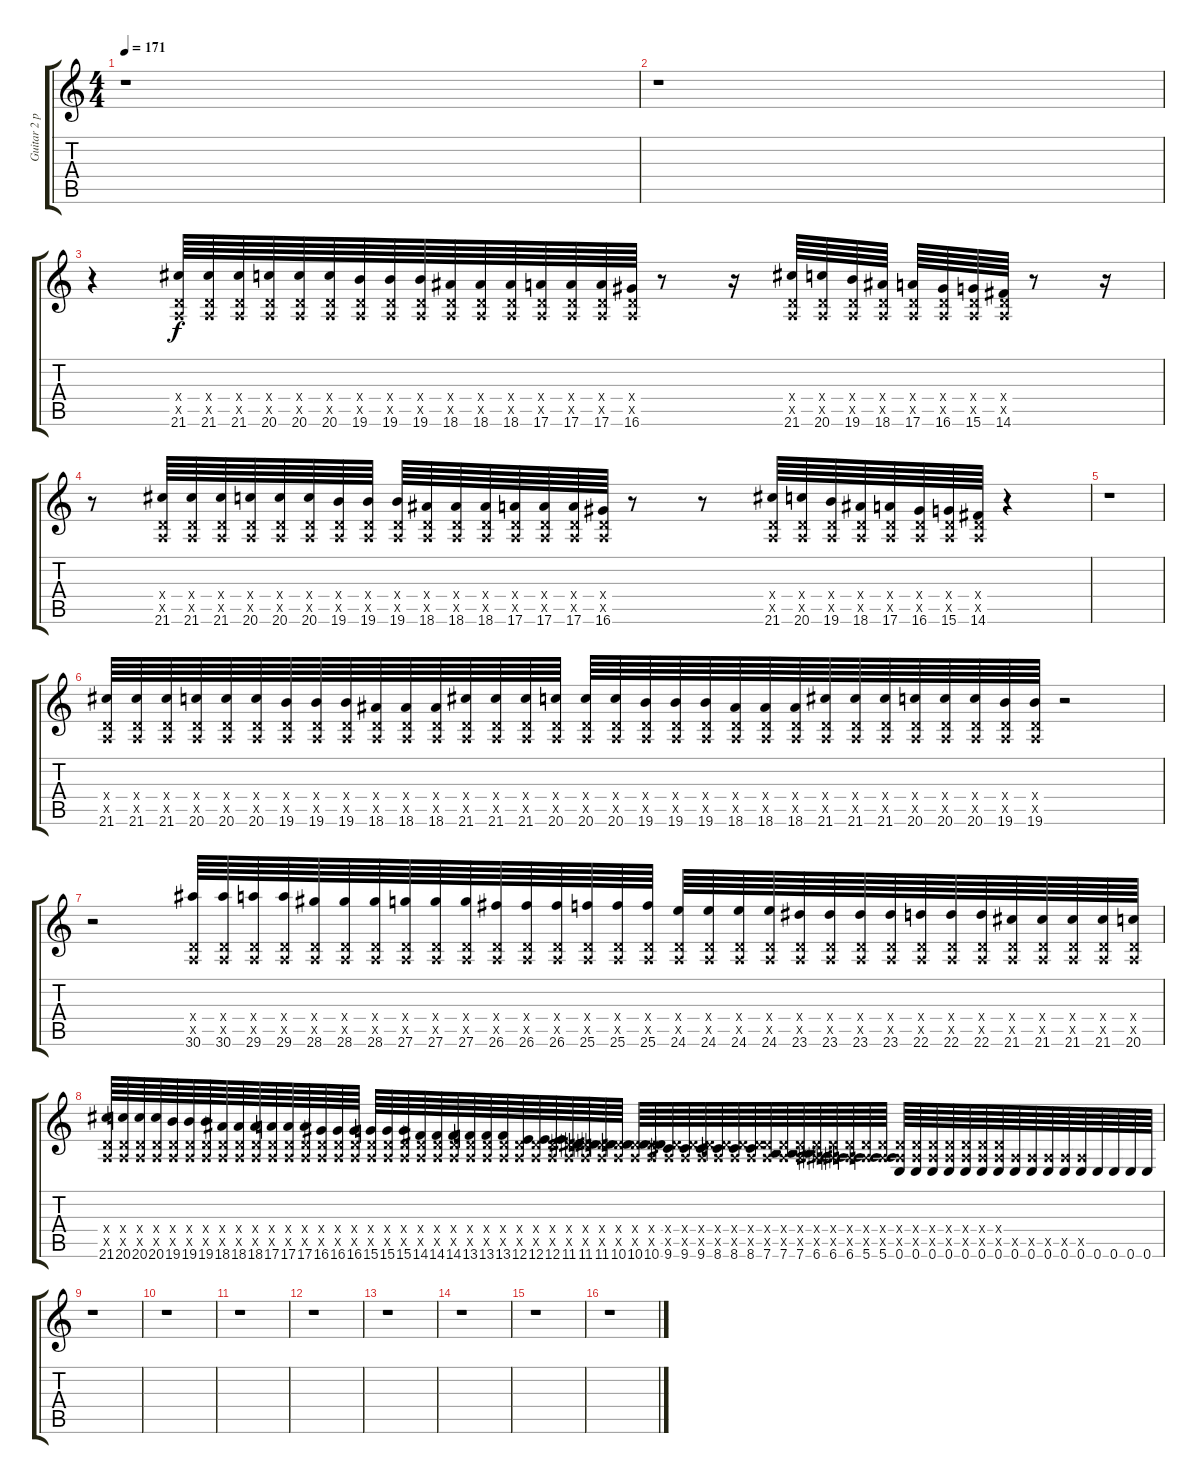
\track ("Guitar 2 pick scrapes" "Guitar 2 p") {instrument guitarharmonics}
\staff {score tabs}
\tuning (E4 B3 G3 D3 A2 E2) {hide}
\ts (4 4)
\tempo 171
\clef g2
\ks c
r.1{dy f instrument guitarharmonics} |
r.1 |
r.4 (0.4{x} 0.5{x} 21.6).64 (0.4{x} 0.5{x} 21.6).64 (0.4{x} 0.5{x} 21.6).64 (0.4{x} 0.5{x} 20.6).64 (0.4{x} 0.5{x} 20.6).64 (0.4{x} 0.5{x} 20.6).64 (0.4{x} 0.5{x} 19.6).64 (0.4{x} 0.5{x} 19.6).64 (0.4{x} 0.5{x} 19.6).64 (0.4{x} 0.5{x} 18.6).64 (0.4{x} 0.5{x} 18.6).64 (0.4{x} 0.5{x} 18.6).64 (0.4{x} 0.5{x} 17.6).64 (0.4{x} 0.5{x} 17.6).64 (0.4{x} 0.5{x} 17.6).64 (0.4{x} 0.5{x} 16.6).64 r.8 r.16 (0.4{x} 0.5{x} 21.6).64 (0.4{x} 0.5{x} 20.6).64 (0.4{x} 0.5{x} 19.6).64 (0.4{x} 0.5{x} 18.6).64 (0.4{x} 0.5{x} 17.6).64 (0.4{x} 0.5{x} 16.6).64 (0.4{x} 0.5{x} 15.6).64 (0.4{x} 0.5{x} 14.6).64 r.8 r.16 |
r.8 (0.4{x} 0.5{x} 21.6).64 (0.4{x} 0.5{x} 21.6).64 (0.4{x} 0.5{x} 21.6).64 (0.4{x} 0.5{x} 20.6).64 (0.4{x} 0.5{x} 20.6).64 (0.4{x} 0.5{x} 20.6).64 (0.4{x} 0.5{x} 19.6).64 (0.4{x} 0.5{x} 19.6).64 (0.4{x} 0.5{x} 19.6).64 (0.4{x} 0.5{x} 18.6).64 (0.4{x} 0.5{x} 18.6).64 (0.4{x} 0.5{x} 18.6).64 (0.4{x} 0.5{x} 17.6).64 (0.4{x} 0.5{x} 17.6).64 (0.4{x} 0.5{x} 17.6).64 (0.4{x} 0.5{x} 16.6).64 r.8 r.8 (0.4{x} 0.5{x} 21.6).64 (0.4{x} 0.5{x} 20.6).64 (0.4{x} 0.5{x} 19.6).64 (0.4{x} 0.5{x} 18.6).64 (0.4{x} 0.5{x} 17.6).64 (0.4{x} 0.5{x} 16.6).64 (0.4{x} 0.5{x} 15.6).64 (0.4{x} 0.5{x} 14.6).64 r.4 |
r.1 |
(0.4{x} 0.5{x} 21.6).64 (0.4{x} 0.5{x} 21.6).64 (0.4{x} 0.5{x} 21.6).64 (0.4{x} 0.5{x} 20.6).64 (0.4{x} 0.5{x} 20.6).64 (0.4{x} 0.5{x} 20.6).64 (0.4{x} 0.5{x} 19.6).64 (0.4{x} 0.5{x} 19.6).64 (0.4{x} 0.5{x} 19.6).64 (0.4{x} 0.5{x} 18.6).64 (0.4{x} 0.5{x} 18.6).64 (0.4{x} 0.5{x} 18.6).64 (0.4{x} 0.5{x} 21.6).64 (0.4{x} 0.5{x} 21.6).64 (0.4{x} 0.5{x} 21.6).64 (0.4{x} 0.5{x} 20.6).64 (0.4{x} 0.5{x} 20.6).64 (0.4{x} 0.5{x} 20.6).64 (0.4{x} 0.5{x} 19.6).64 (0.4{x} 0.5{x} 19.6).64 (0.4{x} 0.5{x} 19.6).64 (0.4{x} 0.5{x} 18.6).64 (0.4{x} 0.5{x} 18.6).64 (0.4{x} 0.5{x} 18.6).64 (0.4{x} 0.5{x} 21.6).64 (0.4{x} 0.5{x} 21.6).64 (0.4{x} 0.5{x} 21.6).64 (0.4{x} 0.5{x} 20.6).64 (0.4{x} 0.5{x} 20.6).64 (0.4{x} 0.5{x} 20.6).64 (0.4{x} 0.5{x} 19.6).64 (0.4{x} 0.5{x} 19.6).64 r.2 |
r.2 (0.4{x} 0.5{x} 30.6).64 (0.4{x} 0.5{x} 30.6).64 (0.4{x} 0.5{x} 29.6).64 (0.4{x} 0.5{x} 29.6).64 (0.4{x} 0.5{x} 28.6).64 (0.4{x} 0.5{x} 28.6).64 (0.4{x} 0.5{x} 28.6).64 (0.4{x} 0.5{x} 27.6).64 (0.4{x} 0.5{x} 27.6).64 (0.4{x} 0.5{x} 27.6).64 (0.4{x} 0.5{x} 26.6).64 (0.4{x} 0.5{x} 26.6).64 (0.4{x} 0.5{x} 26.6).64 (0.4{x} 0.5{x} 25.6).64 (0.4{x} 0.5{x} 25.6).64 (0.4{x} 0.5{x} 25.6).64 (0.4{x} 0.5{x} 24.6).64 (0.4{x} 0.5{x} 24.6).64 (0.4{x} 0.5{x} 24.6).64 (0.4{x} 0.5{x} 24.6).64 (0.4{x} 0.5{x} 23.6).64 (0.4{x} 0.5{x} 23.6).64 (0.4{x} 0.5{x} 23.6).64 (0.4{x} 0.5{x} 23.6).64 (0.4{x} 0.5{x} 22.6).64 (0.4{x} 0.5{x} 22.6).64 (0.4{x} 0.5{x} 22.6).64 (0.4{x} 0.5{x} 21.6).64 (0.4{x} 0.5{x} 21.6).64 (0.4{x} 0.5{x} 21.6).64 (0.4{x} 0.5{x} 21.6).64 (0.4{x} 0.5{x} 20.6).64 |
(0.4{x} 0.5{x} 21.6).64 (0.4{x} 0.5{x} 20.6).64 (0.4{x} 0.5{x} 20.6).64 (0.4{x} 0.5{x} 20.6).64 (0.4{x} 0.5{x} 19.6).64 (0.4{x} 0.5{x} 19.6).64 (0.4{x} 0.5{x} 19.6).64 (0.4{x} 0.5{x} 18.6).64 (0.4{x} 0.5{x} 18.6).64 (0.4{x} 0.5{x} 18.6).64 (0.4{x} 0.5{x} 17.6).64 (0.4{x} 0.5{x} 17.6).64 (0.4{x} 0.5{x} 17.6).64 (0.4{x} 0.5{x} 16.6).64 (0.4{x} 0.5{x} 16.6).64 (0.4{x} 0.5{x} 16.6).64 (0.4{x} 0.5{x} 15.6).64 (0.4{x} 0.5{x} 15.6).64 (0.4{x} 0.5{x} 15.6).64 (0.4{x} 0.5{x} 14.6).64 (0.4{x} 0.5{x} 14.6).64 (0.4{x} 0.5{x} 14.6).64 (0.4{x} 0.5{x} 13.6).64 (0.4{x} 0.5{x} 13.6).64 (0.4{x} 0.5{x} 13.6).64 (0.4{x} 0.5{x} 12.6).64 (0.4{x} 0.5{x} 12.6).64 (0.4{x} 0.5{x} 12.6).64 (0.4{x} 0.5{x} 11.6).64 (0.4{x} 0.5{x} 11.6).64 (0.4{x} 0.5{x} 11.6).64 (0.4{x} 0.5{x} 10.6).64 (0.4{x} 0.5{x} 10.6).64 (0.4{x} 0.5{x} 10.6).64 (0.4{x} 0.5{x} 9.6).64 (0.4{x} 0.5{x} 9.6).64 (0.4{x} 0.5{x} 9.6).64 (0.4{x} 0.5{x} 8.6).64 (0.4{x} 0.5{x} 8.6).64 (0.4{x} 0.5{x} 8.6).64 (0.4{x} 0.5{x} 7.6).64 (0.4{x} 0.5{x} 7.6).64 (0.4{x} 0.5{x} 7.6).64 (0.4{x} 0.5{x} 6.6).64 (0.4{x} 0.5{x} 6.6).64 (0.4{x} 0.5{x} 6.6).64 (0.4{x} 0.5{x} 5.6).64 (0.4{x} 0.5{x} 5.6).64 (0.4{x} 0.5{x} 0.6).64 (0.4{x} 0.5{x} 0.6).64 (0.4{x} 0.5{x} 0.6).64 (0.4{x} 0.5{x} 0.6).64 (0.4{x} 0.5{x} 0.6).64 (0.4{x} 0.5{x} 0.6).64 (0.4{x} 0.5{x} 0.6).64 (0.5{x} 0.6).64 (0.5{x} 0.6).64 (0.5{x} 0.6).64 (0.5{x} 0.6).64 (0.5{x} 0.6).64 0.6.64 0.6.64 0.6.64 0.6.64 |
r.1 |
r.1 |
r.1 |
r.1 |
r.1 |
r.1 |
r.1 |
r.1
